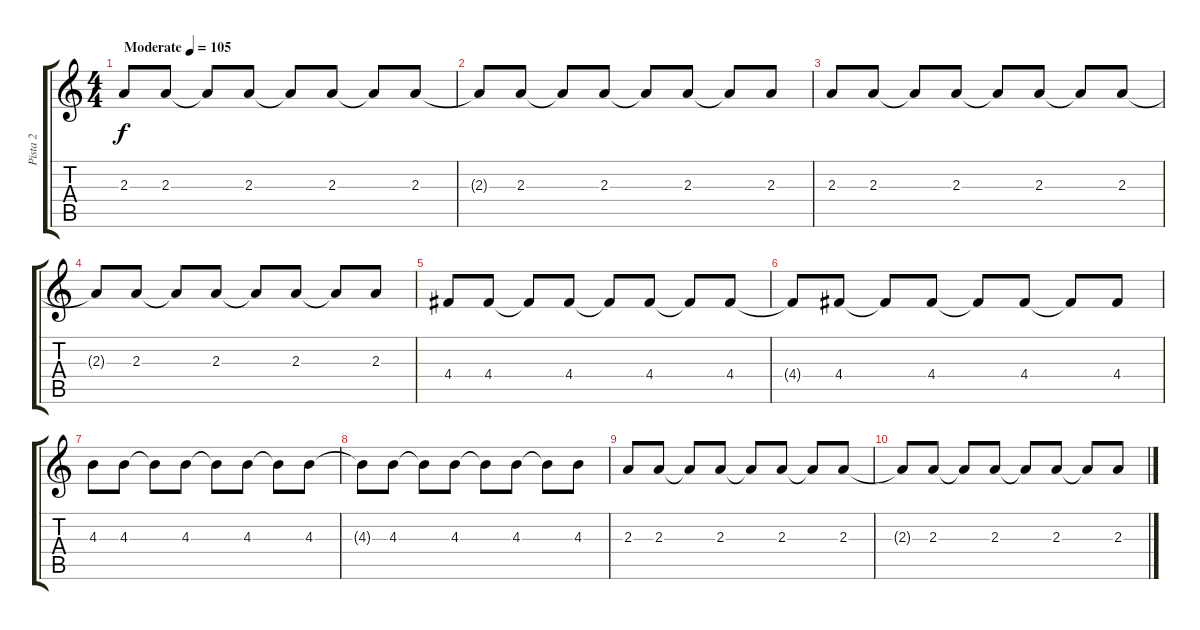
\track ("Pista 2" "Pista 2") {instrument distortionguitar}
\staff {score tabs}
\tuning (E4 B3 G3 D3 A2 E2) {hide}
\ts (4 4)
\tempo (105 "Moderate")
\clef g2
\ks c
2.3.8{dy f instrument distortionguitar} 2.3.8 2.3{t}.8 2.3.8 2.3{t}.8 2.3.8 2.3{t}.8 2.3.8 |
2.3{t}.8 2.3.8 2.3{t}.8 2.3.8 2.3{t}.8 2.3.8 2.3{t}.8 2.3.8 |
2.3.8 2.3.8 2.3{t}.8 2.3.8 2.3{t}.8 2.3.8 2.3{t}.8 2.3.8 |
2.3{t}.8 2.3.8 2.3{t}.8 2.3.8 2.3{t}.8 2.3.8 2.3{t}.8 2.3.8 |
4.4.8 4.4.8 4.4{t}.8 4.4.8 4.4{t}.8 4.4.8 4.4{t}.8 4.4.8 |
4.4{t}.8 4.4.8 4.4{t}.8 4.4.8 4.4{t}.8 4.4.8 4.4{t}.8 4.4.8 |
4.3.8 4.3.8 4.3{t}.8 4.3.8 4.3{t}.8 4.3.8 4.3{t}.8 4.3.8 |
4.3{t}.8 4.3.8 4.3{t}.8 4.3.8 4.3{t}.8 4.3.8 4.3{t}.8 4.3.8 |
2.3.8 2.3.8 2.3{t}.8 2.3.8 2.3{t}.8 2.3.8 2.3{t}.8 2.3.8 |
2.3{t}.8 2.3.8 2.3{t}.8 2.3.8 2.3{t}.8 2.3.8 2.3{t}.8 2.3.8
